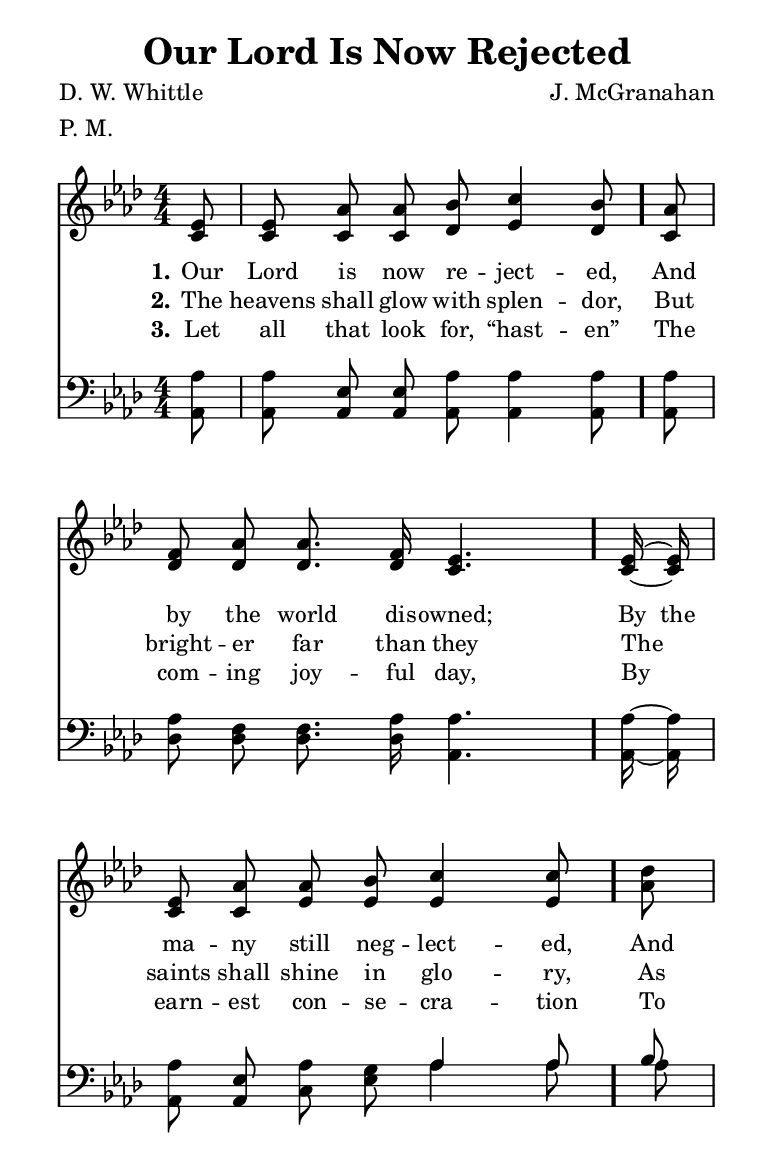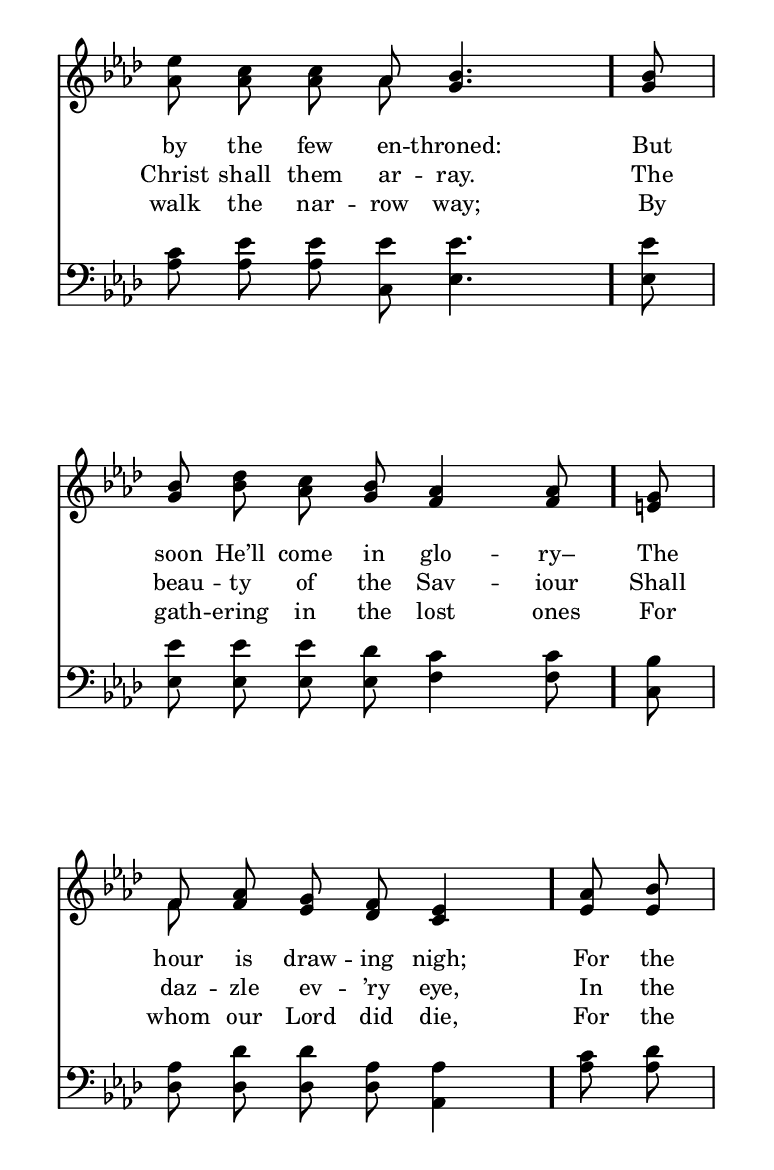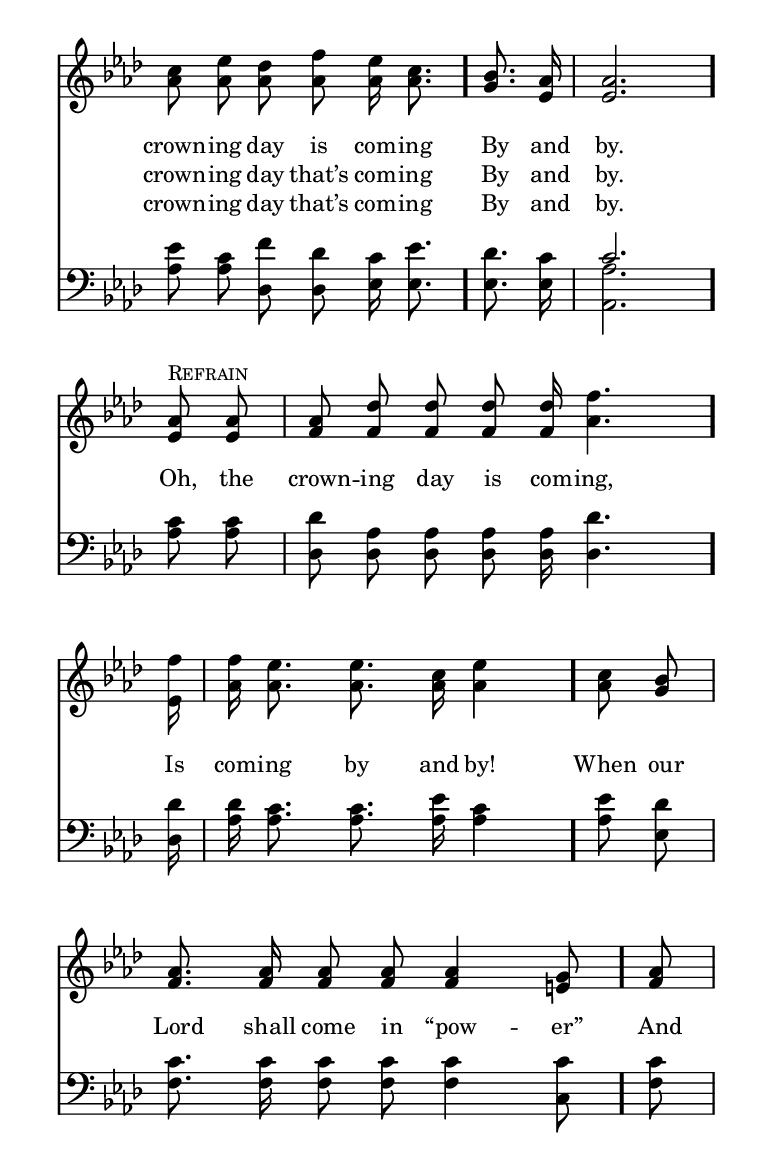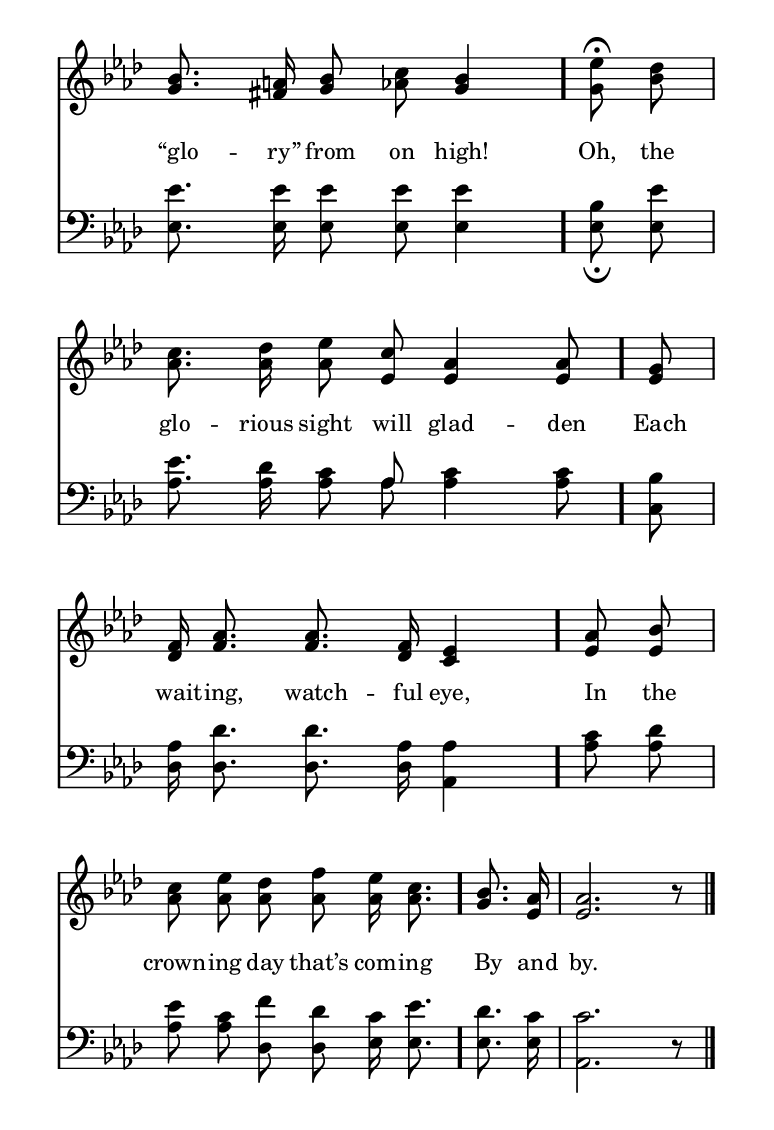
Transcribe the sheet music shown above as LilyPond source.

\include "common/global.ily"
\paper {
  \include "common/paper.ily"
  page-count = #(cond (is-eogsized 2) (#t #f))
  systems-per-page = #(cond (is-eogsized 4) (#t #f))
}

\header{
  hymnnumber = "188"
  title = "Our Lord Is Now Rejected"
  tunename = ""
  meter = "P. M."
  poet = "D. W. Whittle"
  composer = "J. McGranahan"
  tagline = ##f
}

ta = { \tempo 4=80 }
tb = { \tempo 4=40 }

patternA = { c8 | c8 c c c c4 c8 }
patternC = { c16 ~ c16 | c8 c c c c4 c8 }
patternB = { c8 | c8 c c8. c16 c4. }
patternD = { c8 | c8 c c c c4. }
patternE = { c8 | c8 c c c c4 }
patternF = { c8 c | c c c c c16 c8. c8. c16 | c2. }

patternG = { aes8 aes | aes des des des des16 f4. }
patternH = { f16 | f ees8. ees c16 ees4 }
patternI = { c8 bes | aes8. aes16 aes8 aes aes4 g8 }
patternJ = { aes8 | bes8. a16 bes8 c bes4 }
patternK = { ees8 des | c8. des16 ees8 c aes4 aes8 }
patternL = { g8 | f16 aes8. aes f16 ees4 }

global = {
  \include "common/overrides.ily"
  \override Staff.TimeSignature.style = #'numbered
  \time 4/4
  \override Score.MetronomeMark.transparent = ##t % hide all fermata changes too
  \ta
  \key aes \major
  \partial 8
  \autoBeamOff
}

notesSoprano = {
\global
\relative c' {

  \changePitch \patternA { ees | ees aes aes bes c bes }
  \changePitch \patternB { aes | f aes aes f ees }
  \changePitch \patternC { ees ~ ees | ees aes aes bes c c }
  \changePitch \patternD { des | ees c c aes bes }
  \changePitch \patternA { bes | bes des c bes aes aes }
  \changePitch \patternE { g | f aes g f ees }
  \changePitch \patternF { aes bes | c ees des f ees c bes aes | aes }

  \break

  << s^\markup { \small \caps "Refrain" }
  { aes8 aes | aes des des des des16 f4. } >>
  f16 | f ees8. ees c16 ees4
  c8 bes | aes8. aes16 aes8 aes aes4 g8
  aes8 | bes8. a16 bes8 c bes4
  \ta ees8 \fermata \ta des | c8. des16 ees8 c aes4 aes8
  g8 | f16 aes8. aes f16 ees4
  aes8 bes | c ees des f ees16 c8. bes aes16 | aes2. r8

  \bar "|."

}
}

notesAlto = {
\global
\relative e' {

  \changePitch \patternA { c | c c c des ees des }
  \changePitch \patternB { c | des des des des | c }
  \changePitch \patternC { c ~ c | c c ees ees ees ees }
  \changePitch \patternD { aes | aes aes aes aes g }
  \changePitch \patternA { g | g bes aes g f f }
  \changePitch \patternE { e | f f ees des c }
  \changePitch \patternF { ees ees | aes aes aes aes aes aes g ees | ees }

  \changePitch \patternG { ees ees | f f f f f aes }
  \changePitch \patternH { es | aes aes aes aes aes }
  \changePitch \patternI { aes g | f f f f f e }
  \changePitch \patternJ { f | g fis g aes! g }
  \changePitch \patternK { g bes | aes aes aes ees ees ees }
  \changePitch \patternL { ees | des f f des c }
  \changePitch \patternF { ees ees | aes aes aes aes aes aes g ees | ees r }

}
}

notesTenor = {
\global
\relative a {

  \changePitch \patternA { aes | aes ees ees aes aes aes }
  \changePitch \patternB { aes | aes f f aes aes }
  \changePitch \patternC { aes ~ aes | aes ees aes g aes aes }
  \changePitch \patternD { bes | c ees ees ees ees }
  \changePitch \patternA { ees | ees ees ees des c c }
  \changePitch \patternE { bes | aes des des aes aes }
  \changePitch \patternF { c des | ees c f des c ees des c | c }

  \changePitch \patternG { c c | des aes aes aes aes des }
  \changePitch \patternH { des | des c c ees c }
  \changePitch \patternI { ees des | c c c c c c }
  \changePitch \patternJ { c | ees ees ees ees ees }
  \changePitch \patternK { bes ees | ees des c aes c c }
  \changePitch \patternL { bes | aes des des aes aes }
  \changePitch \patternF { c des | ees c f des c ees des c | c r }

}
}

notesBass = {
\global
\relative f, {

  \changePitch \patternA { aes | aes aes aes aes aes aes }
  \changePitch \patternB { aes | des des des des aes }
  \changePitch \patternC { aes ~ aes | aes aes c ees aes aes }
  \changePitch \patternD { aes | aes aes aes c, ees }
  \changePitch \patternA { ees | ees ees ees ees f f }
  \changePitch \patternE { c | des des des des aes }
  \changePitch \patternF { aes' aes | aes aes des, des ees ees ees ees | < aes aes, > }

  \changePitch \patternG { aes aes | des, des des des des des }
  \changePitch \patternH { des | aes' aes aes aes aes }
  \changePitch \patternI { aes ees | f f f f f c }
  \changePitch \patternJ { f | ees ees ees ees ees }
  \changePitch \patternK { ees_\fermata ees | aes aes aes aes aes aes }
  \changePitch \patternL { c, | des des des des aes }
  \changePitch \patternF { aes' aes | aes aes des, des ees ees ees ees | aes, r }

}
}

Refrain = \lyricmode {

Oh, the crown -- ing day is com -- ing, \bar "."
Is com -- ing by and by! \bar "."
When our Lord shall come in “pow -- er” \bar "."
And “glo -- ry” from on high! \bar "."
Oh, the glo -- rious sight will glad -- den \bar "."
Each wait -- ing, watch -- ful eye, \bar "."
In the crown -- ing day that’s com -- ing \bar "."
By and by. \bar "."

}

wordsA = \lyricmode {
\set stanza = "1."

Our Lord is now re -- ject -- ed, \bar "."
And by the world dis -- owned; \bar "."
{ \mon } By the { \moff } ma -- ny still neg -- lect -- ed, \bar "."
And by the few en -- throned: \bar "."
But soon He’ll come in glo -- ry– \bar "."
The hour is draw -- ing nigh; \bar "."
For the crown -- ing day is com -- ing \bar "."
By and by. \bar "."

}

wordsB = \lyricmode {
\set stanza = "2."

The heavens shall glow with splen -- dor,
But bright -- er far than they
The saints shall shine in glo -- ry,
As Christ shall them ar -- ray.
The beau -- ty of the Sav -- iour
Shall daz -- zle ev -- ’ry eye,
In the crown -- ing day that’s com -- ing
By and by.

\Refrain

}

wordsC = \lyricmode {
\set stanza = "3."

Let all that look for, “hast -- en”
The com -- ing joy -- ful day,
By earn -- est con -- se -- cra -- tion
To walk the nar -- row way;
By gath -- ering in the lost ones
For whom our Lord did die,
For the crown -- ing day that’s com -- ing
By and by.

}

\score {
  \context ChoirStaff <<
    \context Staff = upper <<
      \set Staff.autoBeaming = ##f
      \set ChoirStaff.systemStartDelimiter = #'SystemStartBar
      \set ChoirStaff.printPartCombineTexts = ##f
      \partcombine #'(2 . 9) \notesSoprano \notesAlto
      \context NullVoice = sopranos { \voiceOne << \notesSoprano >> }
      \context NullVoice = altos { \voiceTwo << \notesAlto >> }
      \context Lyrics = one   \lyricsto sopranos \wordsA
      \context Lyrics = two   \lyricsto sopranos \wordsB
      \context Lyrics = three \lyricsto sopranos \wordsC
    >>
    \context Staff = men <<
      \set Staff.autoBeaming = ##f
      \clef bass
      \set ChoirStaff.printPartCombineTexts = ##f
      \partcombine #'(2 . 9) \notesTenor \notesBass
      \context NullVoice = tenors { \voiceOne << \notesTenor >> }
      \context NullVoice = basses { \voiceTwo << \notesBass >> }
    >>
  >>
  \layout {
    \include "common/layout.ily"
  }
  \midi{
    \include "common/midi.ily"
  }
}

\version "2.19.49"  % necessary for upgrading to future LilyPond versions.

% vi:set et ts=2 sw=2 ai nocindent syntax=lilypond:
